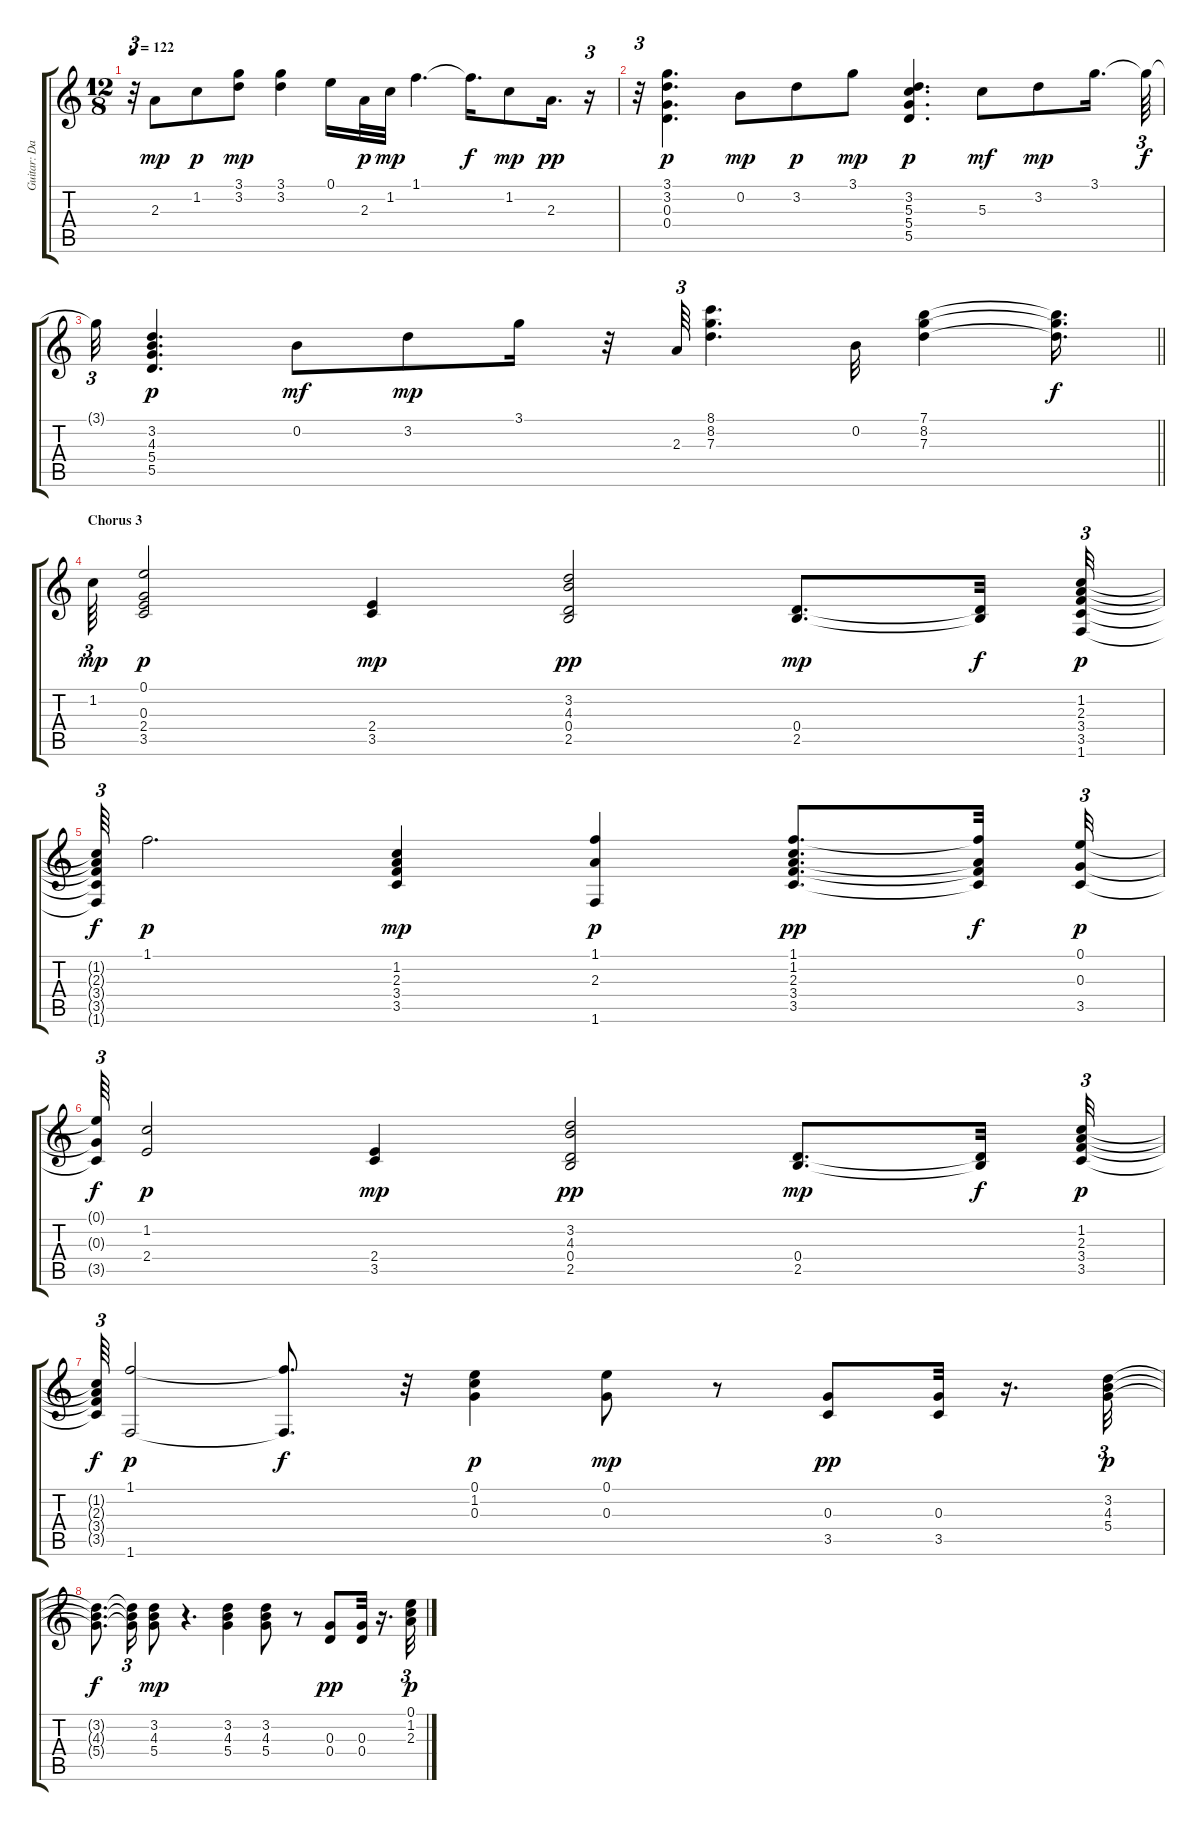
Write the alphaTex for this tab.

\track ("Guitar: Davey Johnstone" "Guitar: Da") {instrument electricguitarclean}
\staff {score tabs}
\tuning (E4 B3 G3 D3 A2 E2) {hide}
\ts (12 8)
\tempo 122
\clef g2
\ks c
r.32{tu (3 2) dy mp} 2.3.8 1.2.8{dy p} (3.1 3.2).8{dy mp} (3.1 3.2).4 0.1.16 2.3.32{dy p} 1.2.32{dy mp} 1.1.4{d} 1.1{t}.16{d dy f} 1.2.8{dy mp} 2.3.16{d dy pp} r.16{tu (3 2)} |
r.32{tu (3 2)} (3.1 3.2 0.3 0.4).4{d dy p} 0.2.8{dy mp} 3.2.8{dy p} 3.1.8{dy mp} (3.2 5.3 5.4 5.5).4{d dy p} 5.3.8{dy mf} 3.2.8{dy mp} 3.1.16{d} 3.1{t}.64{tu (3 2) dy f} |
\barLineRight lightlight
3.1{t}.32{tu (3 2)} (3.2 4.3 5.4 5.5).4{d dy p} 0.2.8{dy mf} 3.2.8{dy mp} 3.1.16 r.32 2.3.64{tu (3 2)} (8.1 8.2 7.3).4{d} 0.2.32 (7.1 8.2 7.3).4 (7.1{t} 8.2{t} 7.3{t}).16{d dy f} |
\section ("" "Chorus 3")
1.2.64{tu (3 2) dy mp instrument distortionguitar} (0.1 0.3 2.4 3.5).2{dy p} (2.4 3.5).4{dy mp} (3.2 4.3 0.4 2.5).2{dy pp} (0.4 2.5).8{d dy mp} (0.4{t} 2.5{t}).32{dy f} (1.2 2.3 3.4 3.5 1.6).32{tu (3 2) dy p} |
(1.2{t} 2.3{t} 3.4{t} 3.5{t} 1.6{t}).64{tu (3 2) dy f} 1.1.2{d dy p} (1.2 2.3 3.4 3.5).4{dy mp} (1.1 2.3 1.6).4{dy p} (1.1 1.2 2.3 3.4 3.5).8{d dy pp} (1.1{t} 2.3{t} 3.4{t} 3.5{t}).32{dy f} (0.1 0.3 3.5).32{tu (3 2) dy p} |
(0.1{t} 0.3{t} 3.5{t}).64{tu (3 2) dy f} (1.2 2.4).2{dy p} (2.4 3.5).4{dy mp} (3.2 4.3 0.4 2.5).2{dy pp} (0.4 2.5).8{d dy mp} (0.4{t} 2.5{t}).32{dy f} (1.2 2.3 3.4 3.5).32{tu (3 2) dy p} |
(1.2{t} 2.3{t} 3.4{t} 3.5{t}).64{tu (3 2) dy f} (1.1 1.6).2{dy p} (1.1{t} 1.6{t}).8{d dy f} r.32 (0.1 1.2 0.3).4{dy p} (0.1 0.3).8{dy mp} r.8 (0.3 3.5).8{dy pp} (0.3 3.5).32 r.16{d} (3.2 4.3 5.4).32{tu (3 2) dy p} |
(3.2{t} 4.3{t} 5.4{t}).8{d dy f} (3.2{t} 4.3{t} 5.4{t}).16{tu (3 2)} (3.2 4.3 5.4).8{dy mp} r.4{d} (3.2 4.3 5.4).4 (3.2 4.3 5.4).8 r.8 (0.3 0.4).8{dy pp} (0.3 0.4).32 r.16{d} (0.1 1.2 2.3).32{tu (3 2) dy p}
